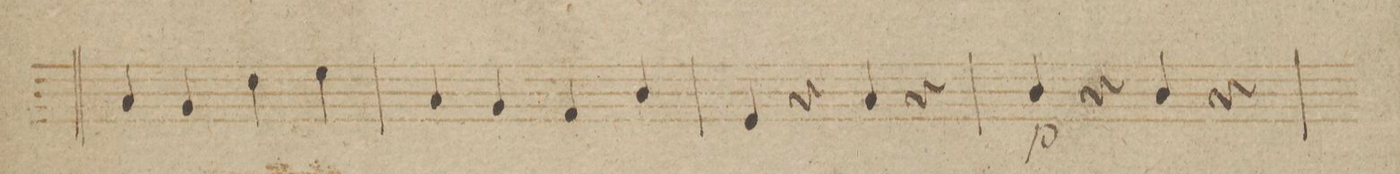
**kern	**dynam
*I"Viola.	*
*clefC3	*
*k[b-]	*
*met(c|)	*
*M2/2	*
4B-/	.
4A/	.
4e\	.
4f\	.
=67	=67
4B-/	.
4A/	.
4G/	.
4c/	.
=68	=68
4F/	.
4r	.
4B-/	.
4r	.
=69	=69
4c/	p
4r	.
4c/	.
4r	.
=70	=70
*-	*-
